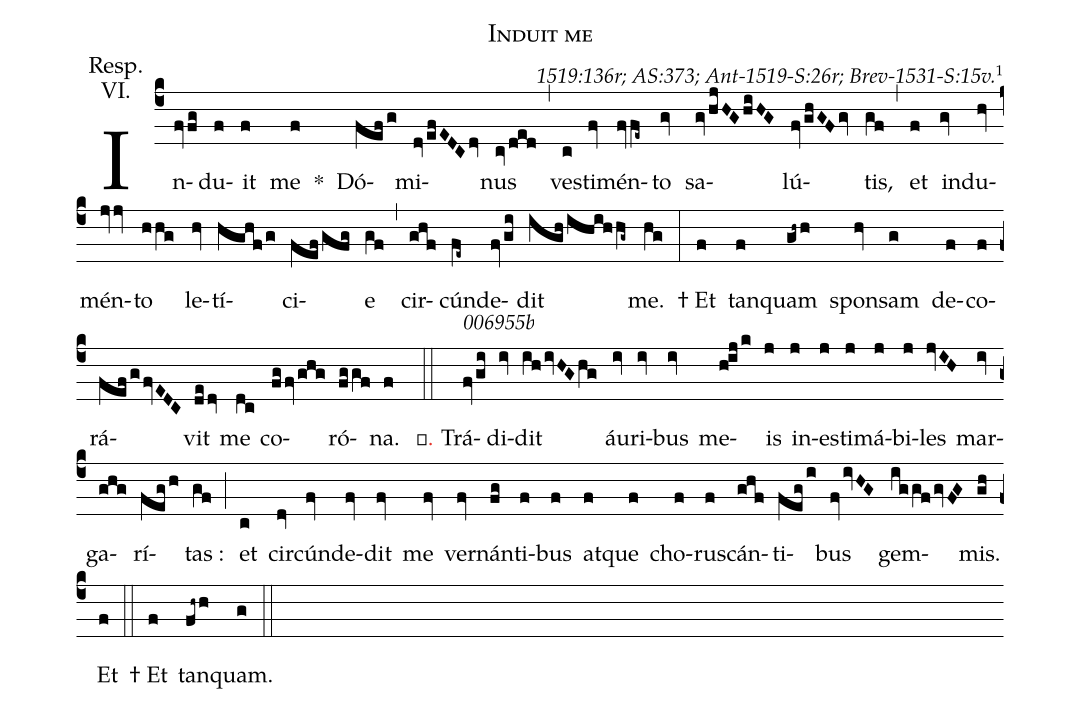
name: Induit me;
commentary: 1519:136r; AS:373; Ant-1519-S:26r; Brev-1531-S:15v.\footnote{1519:136r has no flats. 1519:136v has `†~Et intra.' 1528:127r has `†~Et tanquam.'};
annotation: Resp.;
annotation: VI.;
%%
(c4) In(fvfg)du(f)it(f) me(f) *() Dó(fefg)mi(dvefEDCdv)nus(cvded) (,)
ves(c)ti(fv)mén(fvfe~)to(gv) sa(gvhjHGhiHG)lú(fvghGFgv)tis,(gf) (,)
et(f) in(gv)du(hv)mén(jvjv)to(hhg) le(hv)tí(hghfg)ci(fefgfg)e(gf) (,)
cir(ghf)cún(fe~)de(fvgi)dit(ighihihhg~) me.(hg) (:)

†~Et(f) tan(f)quam(gh~h) spon(hv)sam(g) de(f)co(f)rá(fefgfvEDC)vit(dedv) me(dc) co(fgfvghg)ró(fggf)na.(f) (::)

<alt>006955b</alt> <c>℣.</c> Trá(fvgi)di(iv)dit(ihivHGhg) áu(iv)ri(iv)bus(iv) me(hijk)is(j) in(j)es(j)ti(j)má(j)bi(j)les(jvIH) mar(iv)ga(ghg)rí(fegh)tas :(gf) (;)
et(c) cir(dv)cún(fv)de(fv)dit(fv) me(fv) ver(fv)nán(fg)ti(f)bus(f) at(f)que(f) cho(f)rus(f)cán(ghf)ti(fegi)bus(fvivHG) gem(iggfgvFG)mis.(gh) Et(f) (::)

% tan(f) (::)
%
% (hh~)quam.(g) que(f) cho(f)rus(f)cán(ghf)ti(fegi)bus(fvivHG) gem(iggfgvFG)mis.(gh) (::)

†~Et(f) tan(fh~h)quam.(g) (::)

% (iv) Gló(fg)ri(iv)a(ihivHGhg) Pa(hg)tri(hv) et(ghg) Fí(f)li(fegh)o :(gf) (;)
% et(f) Spi(f)rí(ghf)tu(fe)i(fgiv) Sanc(igiHG)to.(ghGFgvgf) (::)
%
% (c4)
% Et(f) tan(f)quam.(gh~h) (::)
